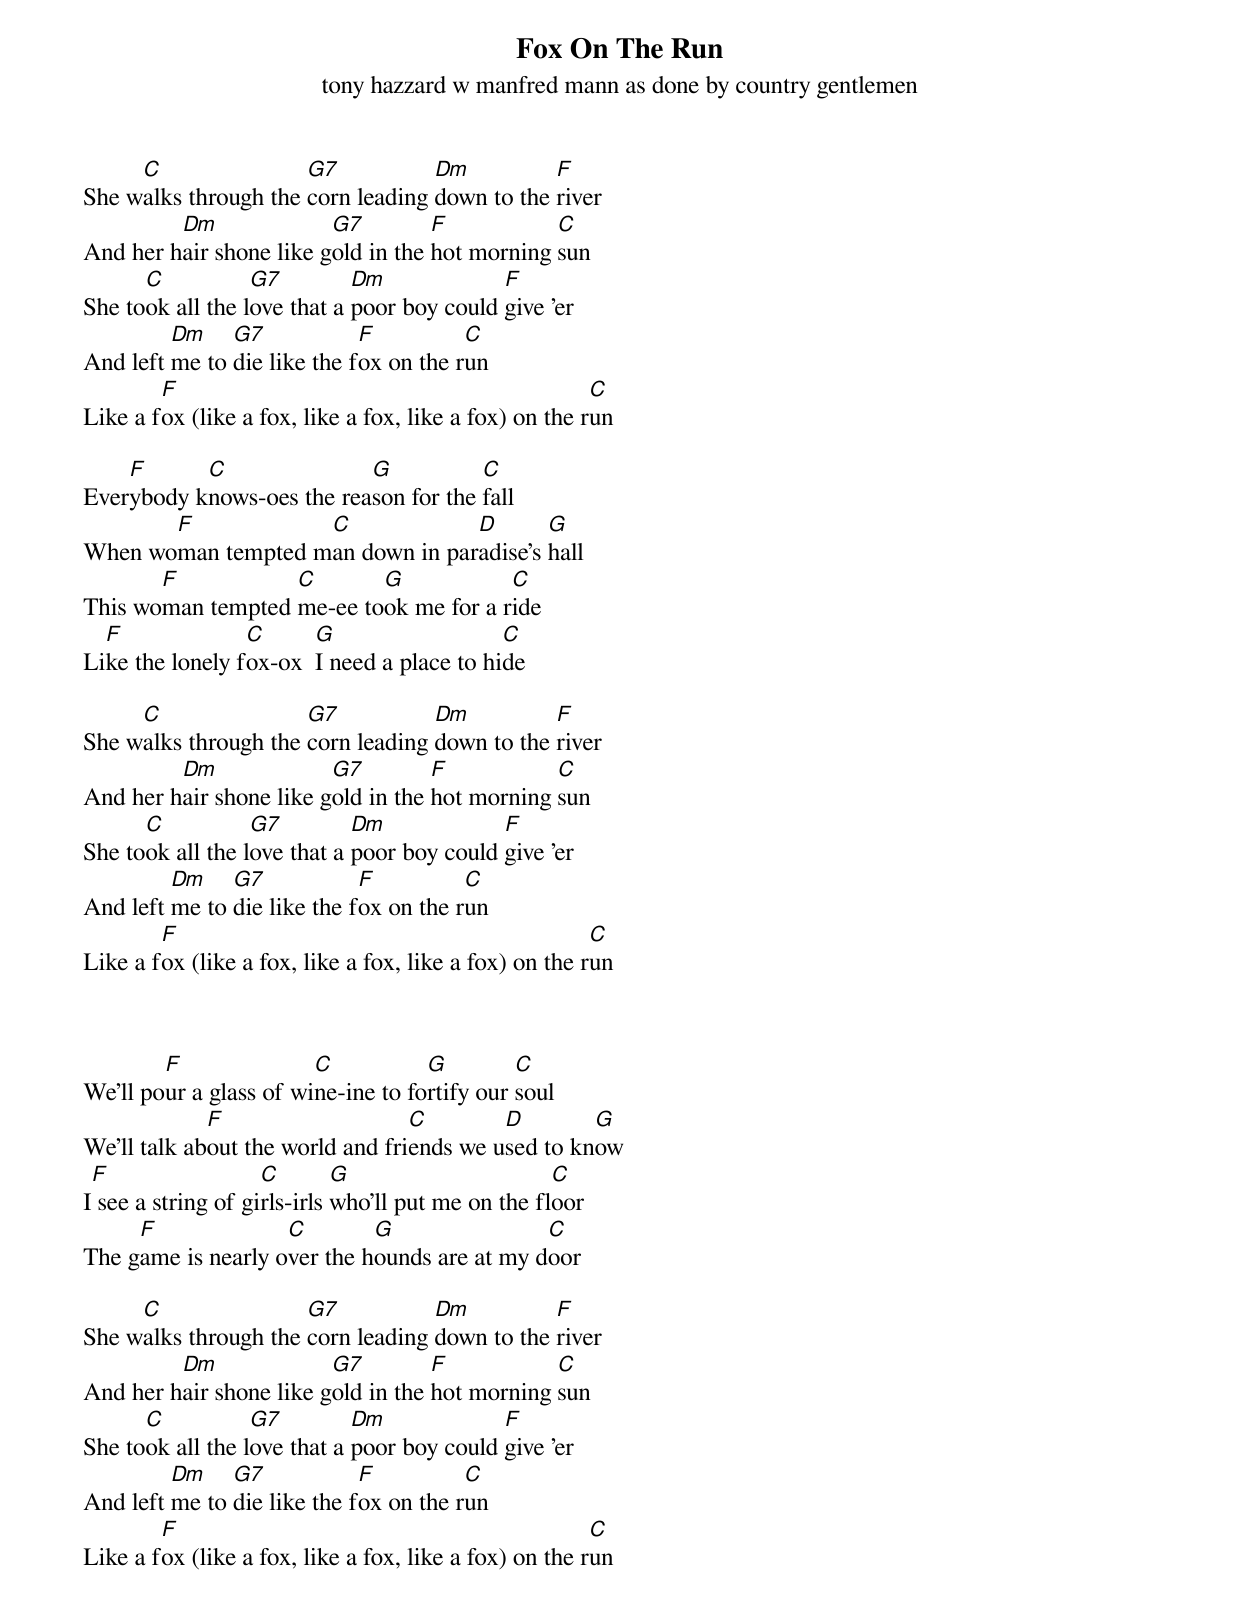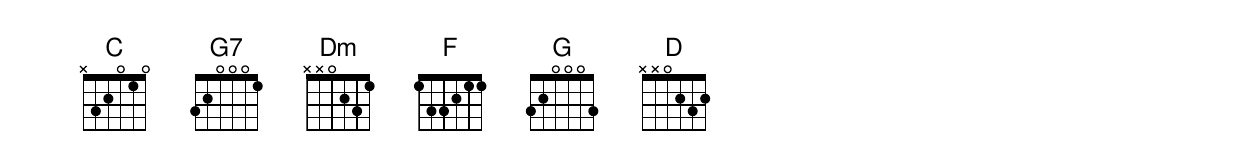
{title: Fox On The Run}
{subtitle: tony hazzard w manfred mann as done by country gentlemen}



She w[C]alks through the [G7]corn leading [Dm]down to the [F]river
And her h[Dm]air shone like g[G7]old in the [F]hot morning [C]sun
She to[C]ok all the l[G7]ove that a [Dm]poor boy could [F]give 'er
And left [Dm]me to [G7]die like the f[F]ox on the r[C]un
Like a f[F]ox (like a fox, like a fox, like a fox) on the r[C]un

Ever[F]ybody k[C]nows-oes the rea[G]son for the [C]fall
When wo[F]man tempted m[C]an down in par[D]adise's [G]hall
This wo[F]man tempted [C]me-ee to[G]ok me for a r[C]ide
Li[F]ke the lonely f[C]ox-ox  [G]I need a place to hi[C]de

She w[C]alks through the [G7]corn leading [Dm]down to the [F]river
And her h[Dm]air shone like g[G7]old in the [F]hot morning [C]sun
She to[C]ok all the l[G7]ove that a [Dm]poor boy could [F]give 'er
And left [Dm]me to [G7]die like the f[F]ox on the r[C]un
Like a f[F]ox (like a fox, like a fox, like a fox) on the r[C]un



We'll po[F]ur a glass of wi[C]ne-ine to fo[G]rtify our [C]soul
We'll talk ab[F]out the world and fri[C]ends we u[D]sed to kn[G]ow
I[F] see a string of gi[C]rls-irls [G]who'll put me on the fl[C]oor
The g[F]ame is nearly o[C]ver the h[G]ounds are at my d[C]oor

She w[C]alks through the [G7]corn leading [Dm]down to the [F]river
And her h[Dm]air shone like g[G7]old in the [F]hot morning [C]sun
She to[C]ok all the l[G7]ove that a [Dm]poor boy could [F]give 'er
And left [Dm]me to [G7]die like the f[F]ox on the r[C]un
Like a f[F]ox (like a fox, like a fox, like a fox) on the r[C]un



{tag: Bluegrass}
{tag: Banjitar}
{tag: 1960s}
